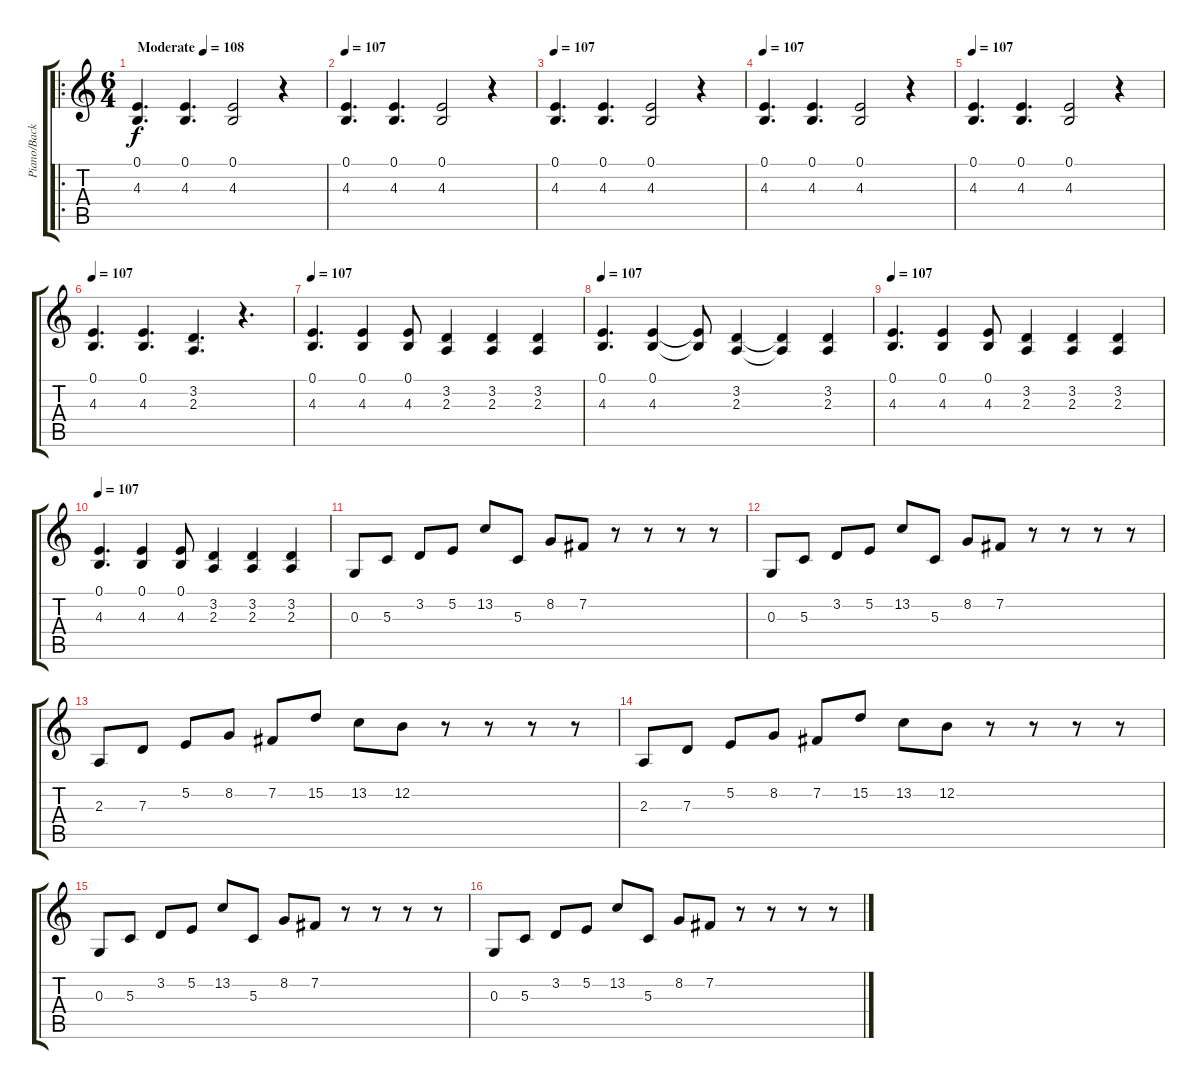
\track ("Piano/Backing Melody" "Piano/Back") {instrument acousticgrandpiano}
\staff {score tabs}
\tuning (E4 B3 G3 D3 A2 E2) {hide}
\ro
\ts (6 4)
\tempo (108 "Moderate")
\tempo 107
\tempo (108 "Moderate")
\clef g2
\ks c
(0.1 4.3).4{d dy f instrument acousticgrandpiano} (0.1 4.3).4{d} (0.1 4.3).2 r.4 |
\tempo 107
(0.1 4.3).4{d} (0.1 4.3).4{d} (0.1 4.3).2 r.4 |
\tempo 107
(0.1 4.3).4{d} (0.1 4.3).4{d} (0.1 4.3).2 r.4 |
\tempo 107
(0.1 4.3).4{d} (0.1 4.3).4{d} (0.1 4.3).2 r.4 |
\tempo 107
(0.1 4.3).4{d} (0.1 4.3).4{d} (0.1 4.3).2 r.4 |
\tempo 107
(0.1 4.3).4{d} (0.1 4.3).4{d} (3.2 2.3).4{d} r.4{d} |
\tempo 107
(0.1 4.3).4{d} (0.1 4.3).4 (0.1 4.3).8 (3.2 2.3).4 (3.2 2.3).4 (3.2 2.3).4 |
\tempo 107
(0.1 4.3).4{d} (0.1 4.3).4 (0.1{t} 4.3{t}).8 (3.2 2.3).4 (3.2{t} 2.3{t}).4 (3.2 2.3).4 |
\tempo 107
(0.1 4.3).4{d} (0.1 4.3).4 (0.1 4.3).8 (3.2 2.3).4 (3.2 2.3).4 (3.2 2.3).4 |
\tempo 107
(0.1 4.3).4{d} (0.1 4.3).4 (0.1 4.3).8 (3.2 2.3).4 (3.2 2.3).4 (3.2 2.3).4 |
0.3.8{instrument fx4atmosphere} 5.3.8 3.2.8 5.2.8 13.2.8 5.3.8 8.2.8 7.2.8 r.8 r.8 r.8 r.8 |
0.3.8 5.3.8 3.2.8 5.2.8 13.2.8 5.3.8 8.2.8 7.2.8 r.8 r.8 r.8 r.8 |
2.3.8{instrument fx4atmosphere} 7.3.8 5.2.8 8.2.8 7.2.8 15.2.8 13.2.8 12.2.8 r.8 r.8 r.8 r.8 |
2.3.8{instrument fx4atmosphere} 7.3.8 5.2.8 8.2.8 7.2.8 15.2.8 13.2.8 12.2.8 r.8 r.8 r.8 r.8 |
0.3.8{instrument fx4atmosphere} 5.3.8 3.2.8 5.2.8 13.2.8 5.3.8 8.2.8 7.2.8 r.8 r.8 r.8 r.8 |
0.3.8 5.3.8 3.2.8 5.2.8 13.2.8 5.3.8 8.2.8 7.2.8 r.8 r.8 r.8 r.8
